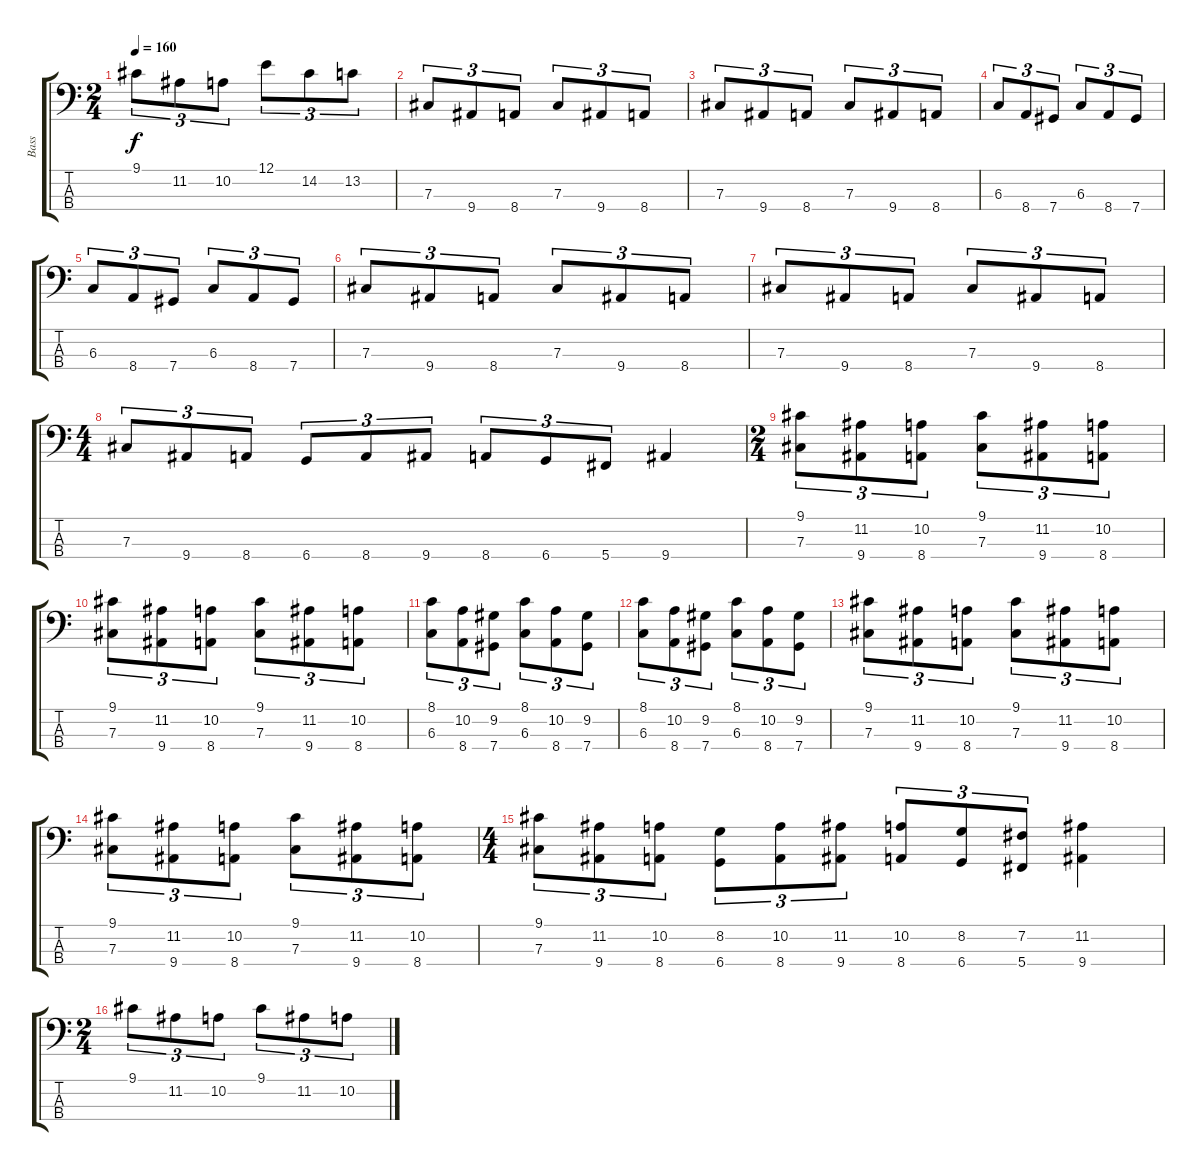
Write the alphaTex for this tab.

\track ("Bass" "Bass") {instrument electricbassfinger}
\staff {score tabs}
\tuning (E2 B1 Gb1 Db1) {hide}
\ts (2 4)
\tempo 160
\clef f4
\ks c
9.1.8{tu (3 2) dy f} 11.2.8{tu (3 2)} 10.2.8{tu (3 2)} 12.1.8{tu (3 2)} 14.2.8{tu (3 2)} 13.2.8{tu (3 2)} |
7.3.8{tu (3 2)} 9.4.8{tu (3 2)} 8.4.8{tu (3 2)} 7.3.8{tu (3 2)} 9.4.8{tu (3 2)} 8.4.8{tu (3 2)} |
7.3.8{tu (3 2)} 9.4.8{tu (3 2)} 8.4.8{tu (3 2)} 7.3.8{tu (3 2)} 9.4.8{tu (3 2)} 8.4.8{tu (3 2)} |
6.3.8{tu (3 2)} 8.4.8{tu (3 2)} 7.4.8{tu (3 2)} 6.3.8{tu (3 2)} 8.4.8{tu (3 2)} 7.4.8{tu (3 2)} |
6.3.8{tu (3 2)} 8.4.8{tu (3 2)} 7.4.8{tu (3 2)} 6.3.8{tu (3 2)} 8.4.8{tu (3 2)} 7.4.8{tu (3 2)} |
7.3.8{tu (3 2)} 9.4.8{tu (3 2)} 8.4.8{tu (3 2)} 7.3.8{tu (3 2)} 9.4.8{tu (3 2)} 8.4.8{tu (3 2)} |
7.3.8{tu (3 2)} 9.4.8{tu (3 2)} 8.4.8{tu (3 2)} 7.3.8{tu (3 2)} 9.4.8{tu (3 2)} 8.4.8{tu (3 2)} |
\ts (4 4)
7.3.8{tu (3 2)} 9.4.8{tu (3 2)} 8.4.8{tu (3 2)} 6.4.8{tu (3 2)} 8.4.8{tu (3 2)} 9.4.8{tu (3 2)} 8.4.8{tu (3 2)} 6.4.8{tu (3 2)} 5.4.8{tu (3 2)} 9.4.4 |
\ts (2 4)
(9.1 7.3).8{tu (3 2)} (11.2 9.4).8{tu (3 2)} (10.2 8.4).8{tu (3 2)} (9.1 7.3).8{tu (3 2)} (11.2 9.4).8{tu (3 2)} (10.2 8.4).8{tu (3 2)} |
(9.1 7.3).8{tu (3 2)} (11.2 9.4).8{tu (3 2)} (10.2 8.4).8{tu (3 2)} (9.1 7.3).8{tu (3 2)} (11.2 9.4).8{tu (3 2)} (10.2 8.4).8{tu (3 2)} |
(8.1 6.3).8{tu (3 2)} (10.2 8.4).8{tu (3 2)} (9.2 7.4).8{tu (3 2)} (8.1 6.3).8{tu (3 2)} (10.2 8.4).8{tu (3 2)} (9.2 7.4).8{tu (3 2)} |
(8.1 6.3).8{tu (3 2)} (10.2 8.4).8{tu (3 2)} (9.2 7.4).8{tu (3 2)} (8.1 6.3).8{tu (3 2)} (10.2 8.4).8{tu (3 2)} (9.2 7.4).8{tu (3 2)} |
(9.1 7.3).8{tu (3 2)} (11.2 9.4).8{tu (3 2)} (10.2 8.4).8{tu (3 2)} (9.1 7.3).8{tu (3 2)} (11.2 9.4).8{tu (3 2)} (10.2 8.4).8{tu (3 2)} |
(9.1 7.3).8{tu (3 2)} (11.2 9.4).8{tu (3 2)} (10.2 8.4).8{tu (3 2)} (9.1 7.3).8{tu (3 2)} (11.2 9.4).8{tu (3 2)} (10.2 8.4).8{tu (3 2)} |
\ts (4 4)
(9.1 7.3).8{tu (3 2)} (11.2 9.4).8{tu (3 2)} (10.2 8.4).8{tu (3 2)} (8.2 6.4).8{tu (3 2)} (10.2 8.4).8{tu (3 2)} (11.2 9.4).8{tu (3 2)} (10.2 8.4).8{tu (3 2)} (8.2 6.4).8{tu (3 2)} (7.2 5.4).8{tu (3 2)} (11.2 9.4).4 |
\ts (2 4)
9.1.8{tu (3 2)} 11.2.8{tu (3 2)} 10.2.8{tu (3 2)} 9.1.8{tu (3 2)} 11.2.8{tu (3 2)} 10.2.8{tu (3 2)}
